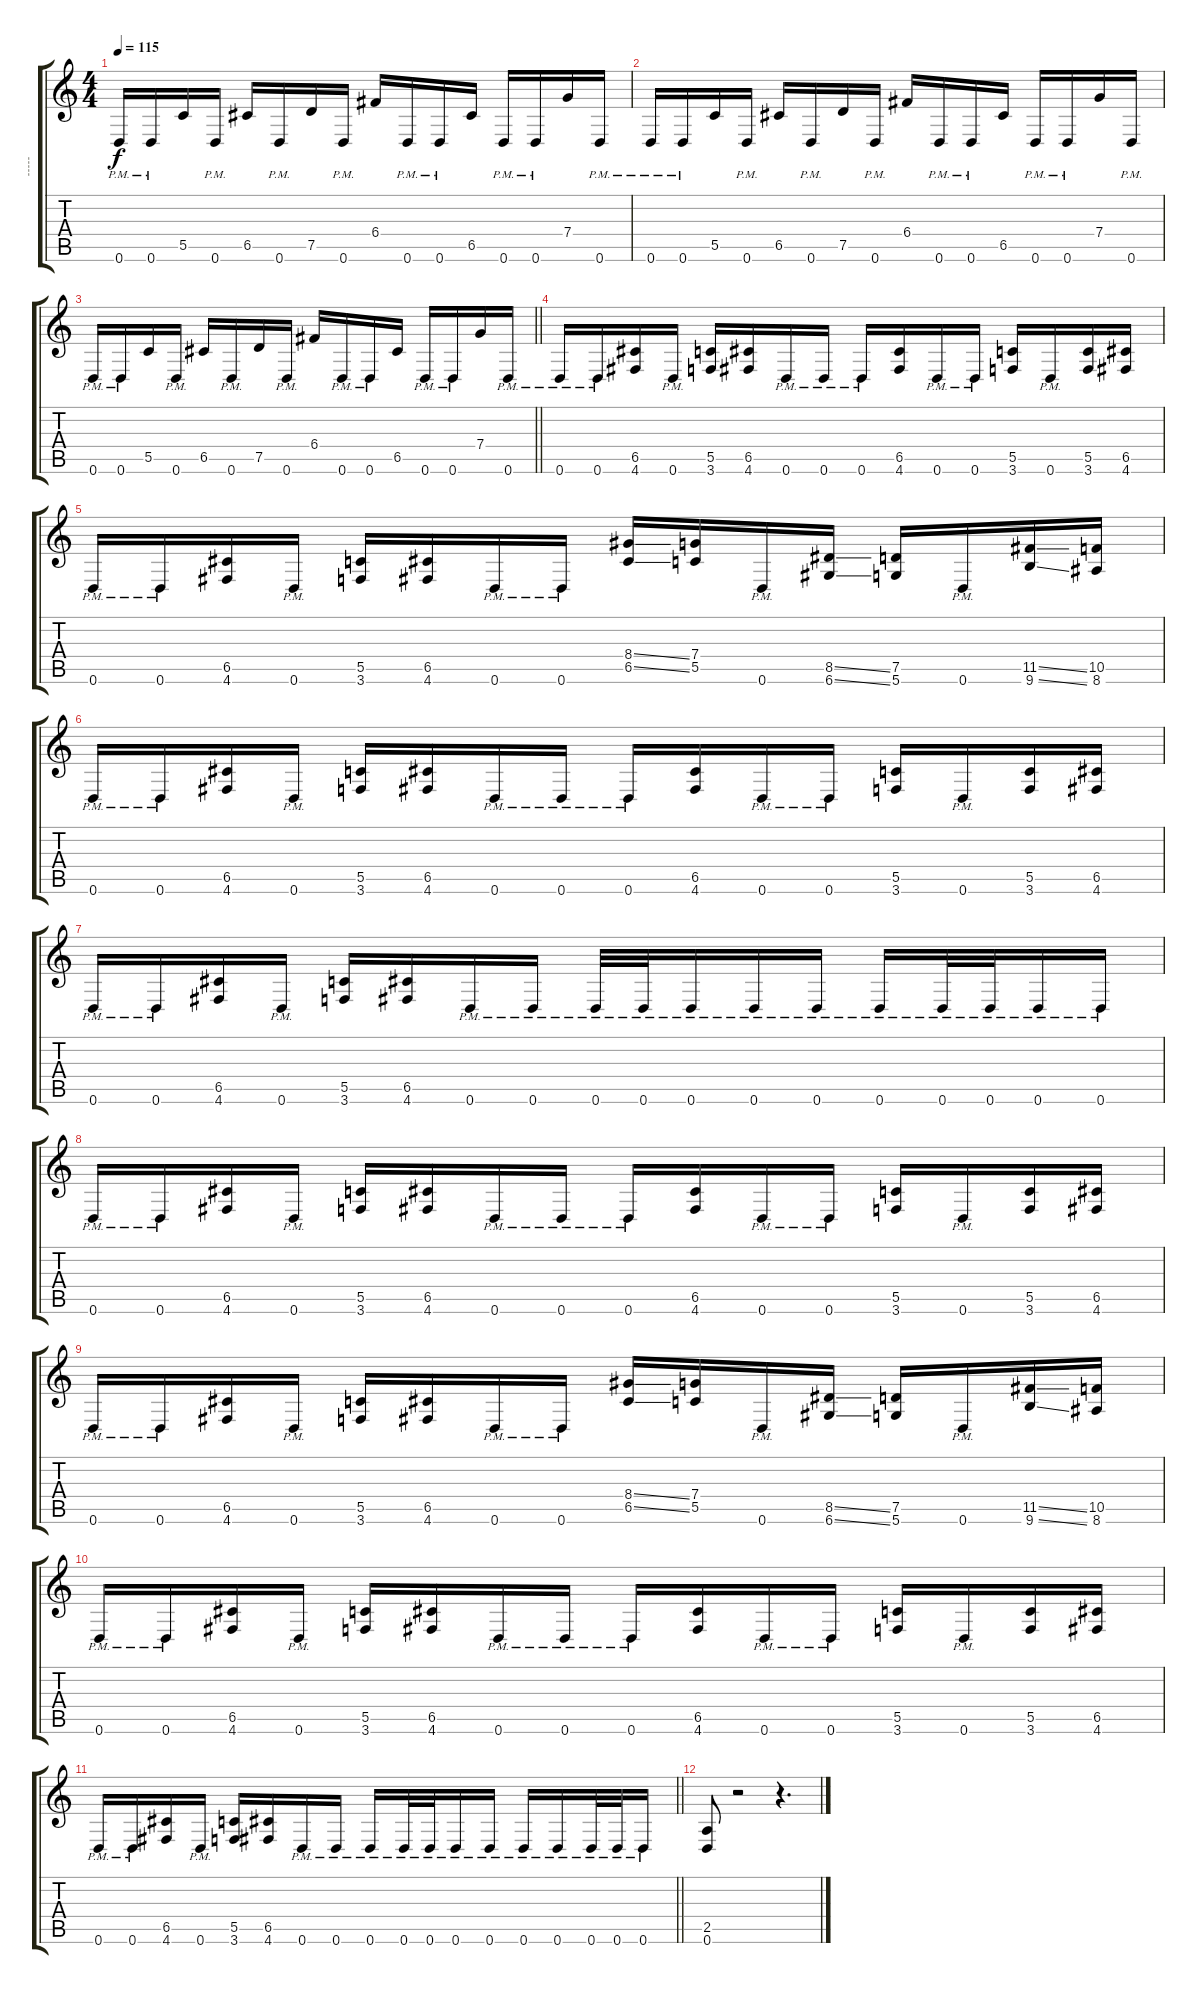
\track ("-----" "-----") {instrument distortionguitar}
\staff {score tabs}
\tuning (D4 A3 F3 C3 G2 D2) {hide}
\ts (4 4)
\tempo 115
\clef g2
\ks c
0.6{pm}.16{dy f} 0.6{pm}.16 5.5.16 0.6{pm}.16 6.5.16 0.6{pm}.16 7.5.16 0.6{pm}.16 6.4.16 0.6{pm}.16 0.6{pm}.16 6.5.16 0.6{pm}.16 0.6{pm}.16 7.4.16 0.6{pm}.16 |
0.6{pm}.16 0.6{pm}.16 5.5.16 0.6{pm}.16 6.5.16 0.6{pm}.16 7.5.16 0.6{pm}.16 6.4.16 0.6{pm}.16 0.6{pm}.16 6.5.16 0.6{pm}.16 0.6{pm}.16 7.4.16 0.6{pm}.16 |
\barLineRight lightlight
0.6{pm}.16 0.6{pm}.16 5.5.16 0.6{pm}.16 6.5.16 0.6{pm}.16 7.5.16 0.6{pm}.16 6.4.16 0.6{pm}.16 0.6{pm}.16 6.5.16 0.6{pm}.16 0.6{pm}.16 7.4.16 0.6{pm}.16 |
\section ("" "")
0.6{pm}.16 0.6{pm}.16 (6.5 4.6).16 0.6{pm}.16 (5.5 3.6).16 (6.5 4.6).16 0.6{pm}.16 0.6{pm}.16 0.6{pm}.16 (6.5 4.6).16 0.6{pm}.16 0.6{pm}.16 (5.5 3.6).16 0.6{pm}.16 (5.5 3.6).16 (6.5 4.6).16 |
0.6{pm}.16 0.6{pm}.16 (6.5 4.6).16 0.6{pm}.16 (5.5 3.6).16 (6.5 4.6).16 0.6{pm}.16 0.6{pm}.16 (8.4{ss} 6.5{ss}).16 (7.4 5.5).16 0.6{pm}.16 (8.5{ss} 6.6{ss}).16 (7.5 5.6).16 0.6{pm}.16 (11.5{ss} 9.6{ss}).16 (10.5 8.6).16 |
0.6{pm}.16 0.6{pm}.16 (6.5 4.6).16 0.6{pm}.16 (5.5 3.6).16 (6.5 4.6).16 0.6{pm}.16 0.6{pm}.16 0.6{pm}.16 (6.5 4.6).16 0.6{pm}.16 0.6{pm}.16 (5.5 3.6).16 0.6{pm}.16 (5.5 3.6).16 (6.5 4.6).16 |
0.6{pm}.16 0.6{pm}.16 (6.5 4.6).16 0.6{pm}.16 (5.5 3.6).16 (6.5 4.6).16 0.6{pm}.16 0.6{pm}.16 0.6{pm}.32 0.6{pm}.32 0.6{pm}.16 0.6{pm}.16 0.6{pm}.16 0.6{pm}.16 0.6{pm}.32 0.6{pm}.32 0.6{pm}.16 0.6{pm}.16 |
0.6{pm}.16 0.6{pm}.16 (6.5 4.6).16 0.6{pm}.16 (5.5 3.6).16 (6.5 4.6).16 0.6{pm}.16 0.6{pm}.16 0.6{pm}.16 (6.5 4.6).16 0.6{pm}.16 0.6{pm}.16 (5.5 3.6).16 0.6{pm}.16 (5.5 3.6).16 (6.5 4.6).16 |
0.6{pm}.16 0.6{pm}.16 (6.5 4.6).16 0.6{pm}.16 (5.5 3.6).16 (6.5 4.6).16 0.6{pm}.16 0.6{pm}.16 (8.4{ss} 6.5{ss}).16 (7.4 5.5).16 0.6{pm}.16 (8.5{ss} 6.6{ss}).16 (7.5 5.6).16 0.6{pm}.16 (11.5{ss} 9.6{ss}).16 (10.5 8.6).16 |
0.6{pm}.16 0.6{pm}.16 (6.5 4.6).16 0.6{pm}.16 (5.5 3.6).16 (6.5 4.6).16 0.6{pm}.16 0.6{pm}.16 0.6{pm}.16 (6.5 4.6).16 0.6{pm}.16 0.6{pm}.16 (5.5 3.6).16 0.6{pm}.16 (5.5 3.6).16 (6.5 4.6).16 |
\barLineRight lightlight
0.6{pm}.16 0.6{pm}.16 (6.5 4.6).16 0.6{pm}.16 (5.5 3.6).16 (6.5 4.6).16 0.6{pm}.16 0.6{pm}.16 0.6{pm}.16 0.6{pm}.32 0.6{pm}.32 0.6{pm}.16 0.6{pm}.16 0.6{pm}.16 0.6{pm}.16 0.6{pm}.32 0.6{pm}.32 0.6{pm}.16 |
(2.5 0.6).8 r.2 r.4{d}
